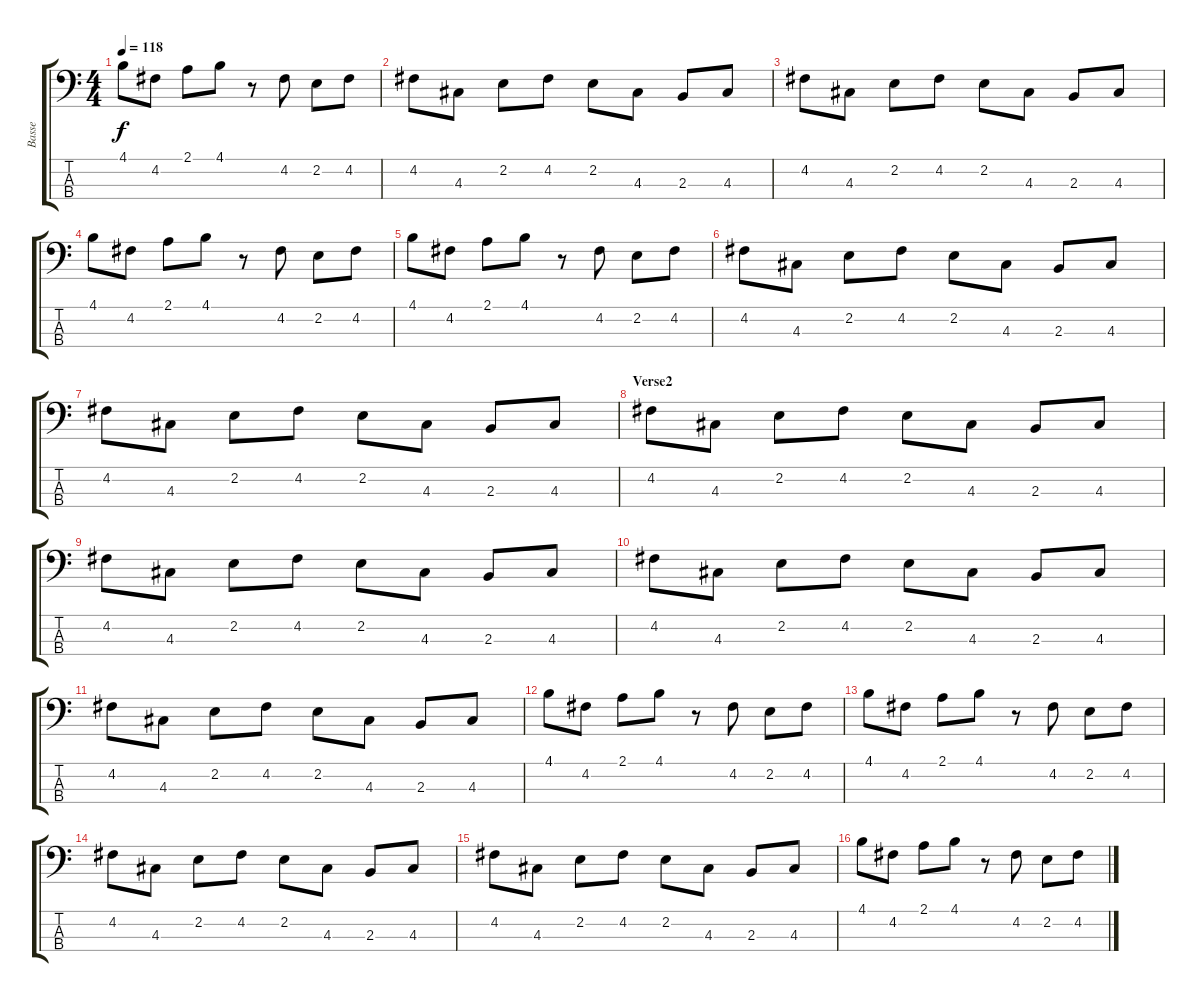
\track ("Basse" "Basse") {instrument fretlessbass}
\staff {score tabs}
\tuning (G2 D2 A1 E1) {hide}
\ts (4 4)
\tempo 118
\clef f4
\ks c
4.1.8{dy f} 4.2.8 2.1.8 4.1.8 r.8 4.2.8 2.2.8 4.2.8 |
4.2.8 4.3.8 2.2.8 4.2.8 2.2.8 4.3.8 2.3.8 4.3.8 |
4.2.8 4.3.8 2.2.8 4.2.8 2.2.8 4.3.8 2.3.8 4.3.8 |
4.1.8 4.2.8 2.1.8 4.1.8 r.8 4.2.8 2.2.8 4.2.8 |
4.1.8 4.2.8 2.1.8 4.1.8 r.8 4.2.8 2.2.8 4.2.8 |
4.2.8 4.3.8 2.2.8 4.2.8 2.2.8 4.3.8 2.3.8 4.3.8 |
4.2.8 4.3.8 2.2.8 4.2.8 2.2.8 4.3.8 2.3.8 4.3.8 |
\section ("" "Verse2")
4.2.8 4.3.8 2.2.8 4.2.8 2.2.8 4.3.8 2.3.8 4.3.8 |
4.2.8 4.3.8 2.2.8 4.2.8 2.2.8 4.3.8 2.3.8 4.3.8 |
4.2.8 4.3.8 2.2.8 4.2.8 2.2.8 4.3.8 2.3.8 4.3.8 |
4.2.8 4.3.8 2.2.8 4.2.8 2.2.8 4.3.8 2.3.8 4.3.8 |
4.1.8 4.2.8 2.1.8 4.1.8 r.8 4.2.8 2.2.8 4.2.8 |
4.1.8 4.2.8 2.1.8 4.1.8 r.8 4.2.8 2.2.8 4.2.8 |
4.2.8 4.3.8 2.2.8 4.2.8 2.2.8 4.3.8 2.3.8 4.3.8 |
4.2.8 4.3.8 2.2.8 4.2.8 2.2.8 4.3.8 2.3.8 4.3.8 |
4.1.8 4.2.8 2.1.8 4.1.8 r.8 4.2.8 2.2.8 4.2.8
